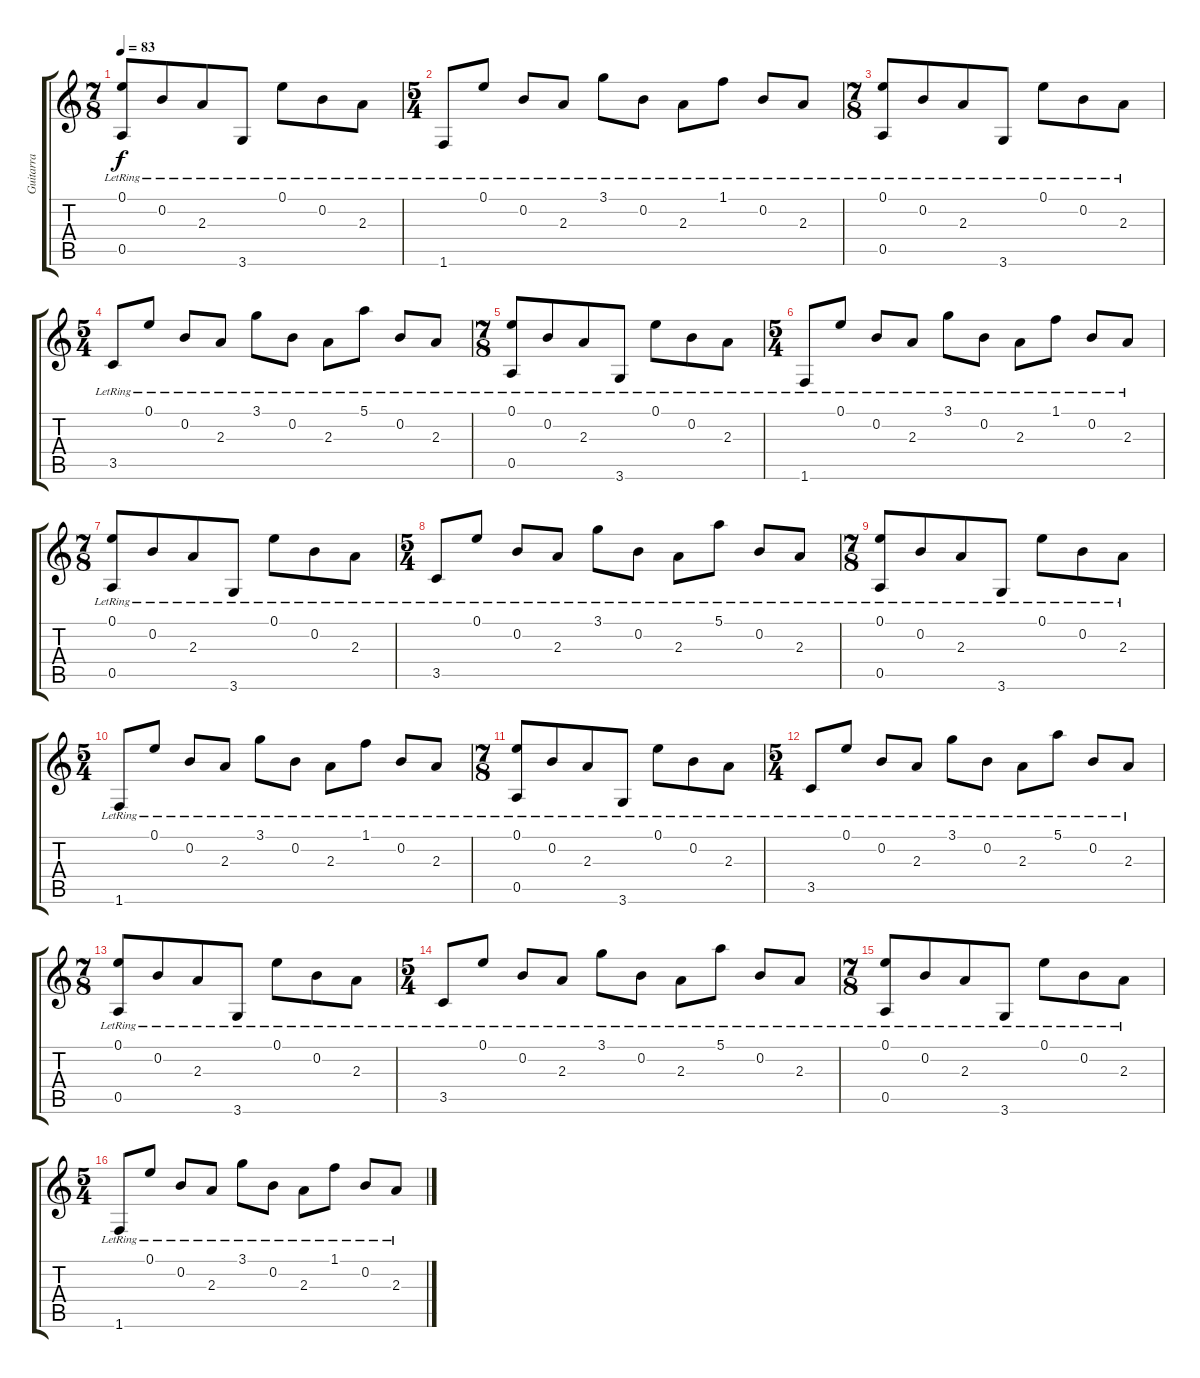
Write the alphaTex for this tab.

\track ("Guitarra" "Guitarra") {instrument electricguitarjazz}
\staff {score tabs}
\tuning (E4 B3 G3 D3 A2 E2) {hide}
\ts (7 8)
\tempo 83
\clef g2
\ks c
(0.1{lr} 0.5{lr}).8{dy f} 0.2{lr}.8 2.3{lr}.8 3.6{lr}.8 0.1{lr}.8 0.2{lr}.8 2.3{lr}.8 |
\ts (5 4)
1.6{lr}.8 0.1{lr}.8 0.2{lr}.8 2.3{lr}.8 3.1{lr}.8 0.2{lr}.8 2.3{lr}.8 1.1{lr}.8 0.2{lr}.8 2.3{lr}.8 |
\ts (7 8)
(0.1{lr} 0.5{lr}).8 0.2{lr}.8 2.3{lr}.8 3.6{lr}.8 0.1{lr}.8 0.2{lr}.8 2.3{lr}.8 |
\ts (5 4)
3.5{lr}.8 0.1{lr}.8 0.2{lr}.8 2.3{lr}.8 3.1{lr}.8 0.2{lr}.8 2.3{lr}.8 5.1{lr}.8 0.2{lr}.8 2.3{lr}.8 |
\ts (7 8)
(0.1{lr} 0.5{lr}).8 0.2{lr}.8 2.3{lr}.8 3.6{lr}.8 0.1{lr}.8 0.2{lr}.8 2.3{lr}.8 |
\ts (5 4)
1.6{lr}.8 0.1{lr}.8 0.2{lr}.8 2.3{lr}.8 3.1{lr}.8 0.2{lr}.8 2.3{lr}.8 1.1{lr}.8 0.2{lr}.8 2.3{lr}.8 |
\ts (7 8)
(0.1{lr} 0.5{lr}).8 0.2{lr}.8 2.3{lr}.8 3.6{lr}.8 0.1{lr}.8 0.2{lr}.8 2.3{lr}.8 |
\ts (5 4)
3.5{lr}.8 0.1{lr}.8 0.2{lr}.8 2.3{lr}.8 3.1{lr}.8 0.2{lr}.8 2.3{lr}.8 5.1{lr}.8 0.2{lr}.8 2.3{lr}.8 |
\ts (7 8)
(0.1{lr} 0.5{lr}).8 0.2{lr}.8 2.3{lr}.8 3.6{lr}.8 0.1{lr}.8 0.2{lr}.8 2.3{lr}.8 |
\ts (5 4)
1.6{lr}.8 0.1{lr}.8 0.2{lr}.8 2.3{lr}.8 3.1{lr}.8 0.2{lr}.8 2.3{lr}.8 1.1{lr}.8 0.2{lr}.8 2.3{lr}.8 |
\ts (7 8)
(0.1{lr} 0.5{lr}).8 0.2{lr}.8 2.3{lr}.8 3.6{lr}.8 0.1{lr}.8 0.2{lr}.8 2.3{lr}.8 |
\ts (5 4)
3.5{lr}.8 0.1{lr}.8 0.2{lr}.8 2.3{lr}.8 3.1{lr}.8 0.2{lr}.8 2.3{lr}.8 5.1{lr}.8 0.2{lr}.8 2.3{lr}.8 |
\ts (7 8)
(0.1{lr} 0.5{lr}).8 0.2{lr}.8 2.3{lr}.8 3.6{lr}.8 0.1{lr}.8 0.2{lr}.8 2.3{lr}.8 |
\ts (5 4)
3.5{lr}.8 0.1{lr}.8 0.2{lr}.8 2.3{lr}.8 3.1{lr}.8 0.2{lr}.8 2.3{lr}.8 5.1{lr}.8 0.2{lr}.8 2.3{lr}.8 |
\ts (7 8)
(0.1{lr} 0.5{lr}).8 0.2{lr}.8 2.3{lr}.8 3.6{lr}.8 0.1{lr}.8 0.2{lr}.8 2.3{lr}.8 |
\ts (5 4)
1.6{lr}.8 0.1{lr}.8 0.2{lr}.8 2.3{lr}.8 3.1{lr}.8 0.2{lr}.8 2.3{lr}.8 1.1{lr}.8 0.2{lr}.8 2.3{lr}.8
